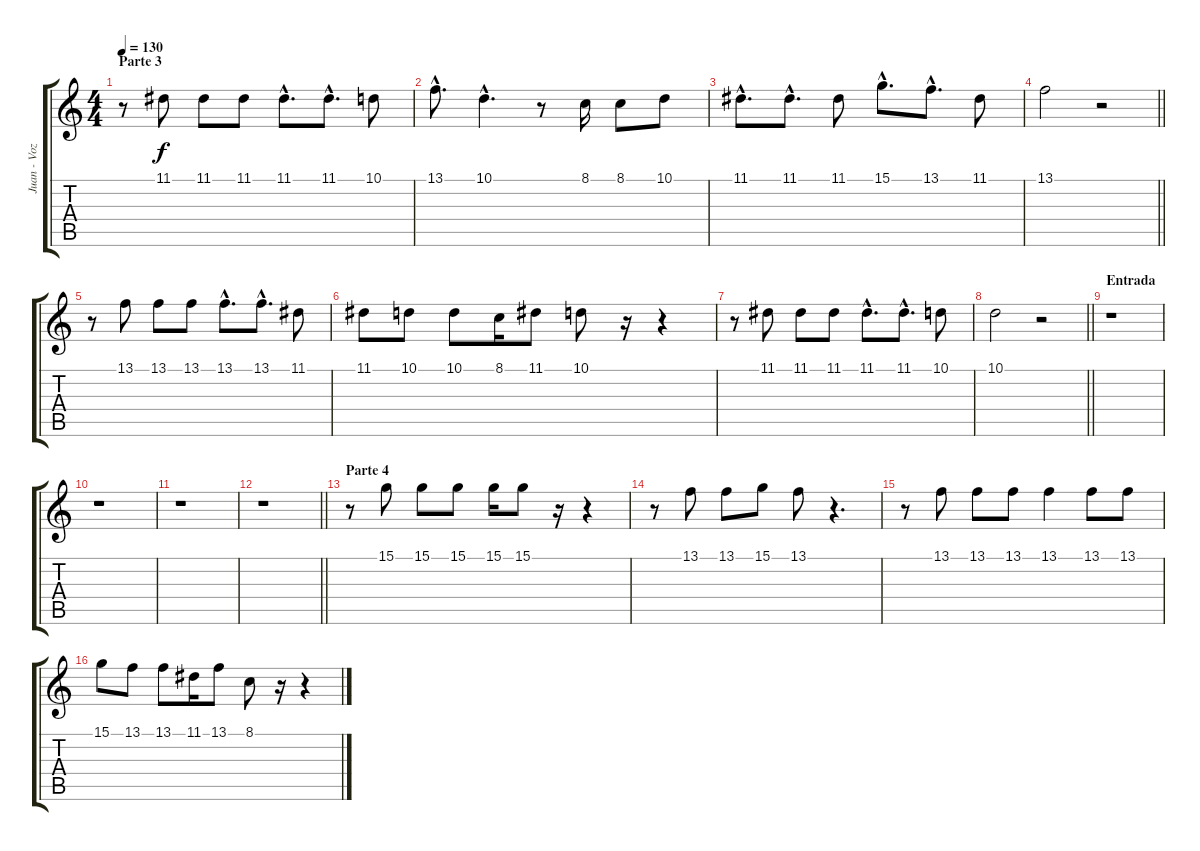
\track ("Juan - Voz" "Juan - Voz") {instrument lead8bassandlead}
\staff {score tabs}
\tuning (E4 B3 G3 D3 A2 E2) {hide}
\ts (4 4)
\section ("" "Parte 3")
\tempo 130
\clef g2
\ks c
r.8{dy f} 11.1.8 11.1.8 11.1.8 11.1{hac}.8{d} 11.1{hac}.8{d} 10.1.8 |
13.1{hac}.8{d} 10.1{hac}.4{d} r.8 8.1.16 8.1.8 10.1.8 |
11.1{hac}.8{d} 11.1{hac}.8{d} 11.1.8 15.1{hac}.8{d} 13.1{hac}.8{d} 11.1.8 |
\barLineRight lightlight
13.1.2 r.2 |
r.8 13.1.8 13.1.8 13.1.8 13.1{hac}.8{d} 13.1{hac}.8{d} 11.1.8 |
11.1.8 10.1.8 10.1.8 8.1.16 11.1.8 10.1.8 r.16 r.4 |
r.8 11.1.8 11.1.8 11.1.8 11.1{hac}.8{d} 11.1{hac}.8{d} 10.1.8 |
\barLineRight lightlight
10.1.2 r.2 |
\section ("" "Entrada")
r.1 |
r.1 |
r.1 |
\barLineRight lightlight
r.1 |
\section ("" "Parte 4")
r.8 15.1.8 15.1.8 15.1.8 15.1.16 15.1.8 r.16 r.4 |
r.8 13.1.8 13.1.8 15.1.8 13.1.8 r.4{d} |
r.8 13.1.8 13.1.8 13.1.8 13.1.4 13.1.8 13.1.8 |
15.1.8 13.1.8 13.1.8 11.1.16 13.1.8 8.1.8 r.16 r.4
